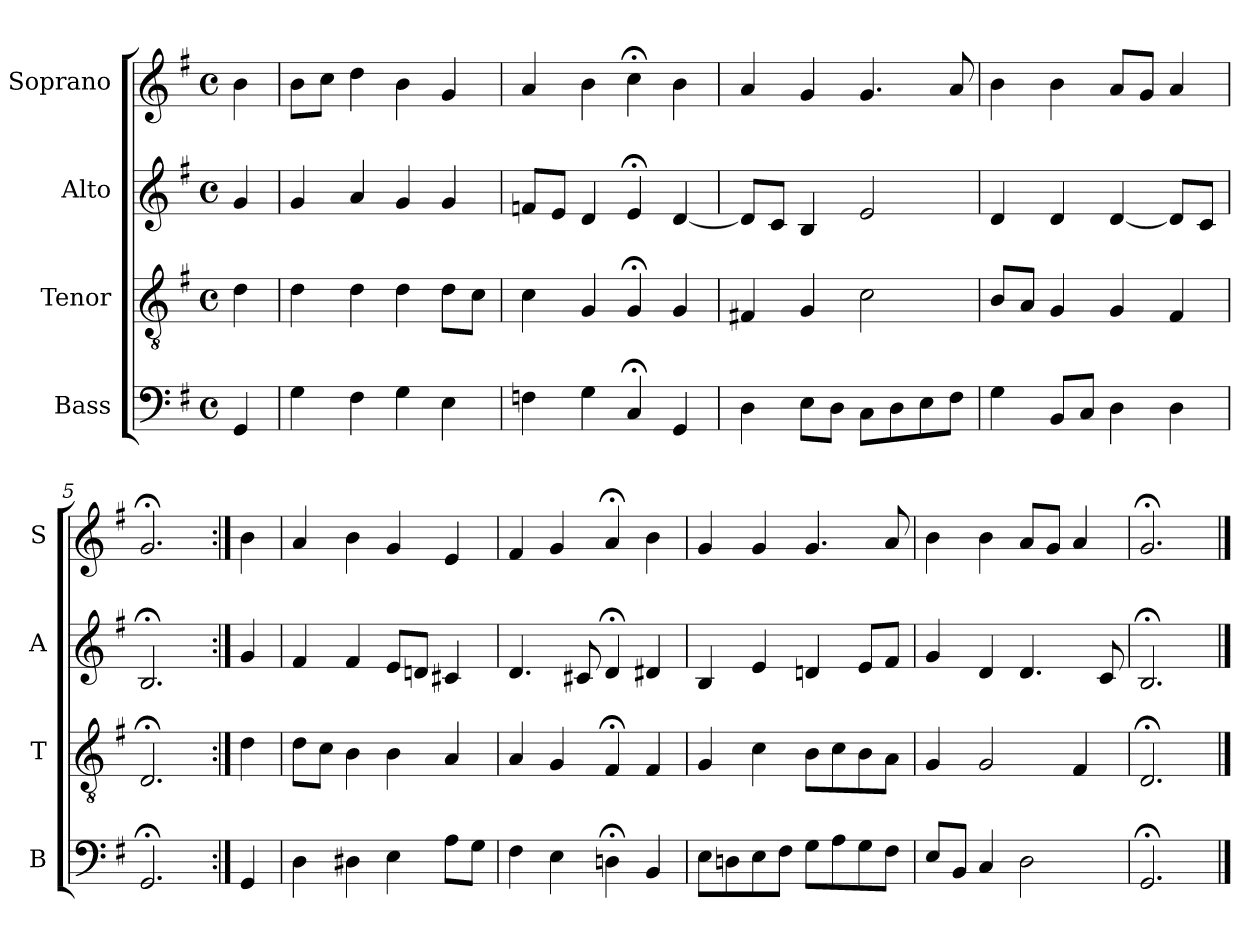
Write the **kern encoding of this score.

**kern	**kern	**kern	**kern
*part4	*part3	*part2	*part1
*staff4	*staff3	*staff2	*staff1
*I"Bass	*I"Tenor	*I"Alto	*I"Soprano
*I'B	*I'T	*I'A	*I'S
*clefF4	*clefGv2	*clefG2	*clefG2
*k[f#]	*k[f#]	*k[f#]	*k[f#]
*G:	*G:	*G:	*G:
*M4/4	*M4/4	*M4/4	*M4/4
*met(c)	*met(c)	*met(c)	*met(c)
*MM100	*MM100	*MM100	*MM100
=	=	=	=
4GG	4d	4g	4b
=1	=1	=1	=1
4G	4d	4g	8bL
.	.	.	8ccJ
4F#	4d	4a	4dd
4G	4d	4g	4b
4E	8dL	4g	4g
.	8cJ	.	.
=2	=2	=2	=2
4Fn	4c	8fnL	4a
.	.	8eJ	.
4G	4G	4d	4b
4C;<	4G;<	4e;<	4cc;<
4GG	4G	[4d	4b
=3	=3	=3	=3
4D	4F#X	8dL]	4a
.	.	8cJ	.
8EL	4G	4B	4g
8DJ	.	.	.
8CL	2c	2e	4.g
8D	.	.	.
8E	.	.	.
8F#J	.	.	8a
=4	=4	=4	=4
4G	8BL	4d	4b
.	8AJ	.	.
8BBL	4G	4d	4b
8CJ	.	.	.
4D	4G	[4d	8aL
.	.	.	8gJ
4D	4F#	8dL]	4a
.	.	8cJ	.
=5	=5	=5	=5
2.GG;<	2.D;<	2.B;<	2.g;<
=:|!	=:|!	=:|!	=:|!
4GG	4d	4g	4b
=6	=6	=6	=6
4D	8dL	4f#	4a
.	8cJ	.	.
4D#X	4B	4f#	4b
4E	4B	8eL	4g
.	.	8dnJ	.
8AL	4A	4c#X	4e
8GJ	.	.	.
=7	=7	=7	=7
4F#	4A	4.d	4f#
4E	4G	.	4g
.	.	8c#X	.
4Dn;<	4F#;<	4d;<	4a;<
4BB	4F#	4d#X	4b
=8	=8	=8	=8
8EL	4G	4Bi	4g
8Dni	.	.	.
8Ei	4c	4ei	4g
8F#J	.	.	.
8GL	8BL	4dn	4.g
8A	8c	.	.
8G	8B	8eL	.
8F#J	8AJ	8f#J	8a
=9	=9	=9	=9
8EL	4G	4g	4b
8BBJ	.	.	.
4C	2G	4d	4b
2D	.	4.d	8aL
.	.	.	8gJ
.	4F#	.	4a
.	.	8c	.
=10	=10	=10	=10
2.GG;<	2.D;<	2.B;<	2.g;<
==	==	==	==
*-	*-	*-	*-
